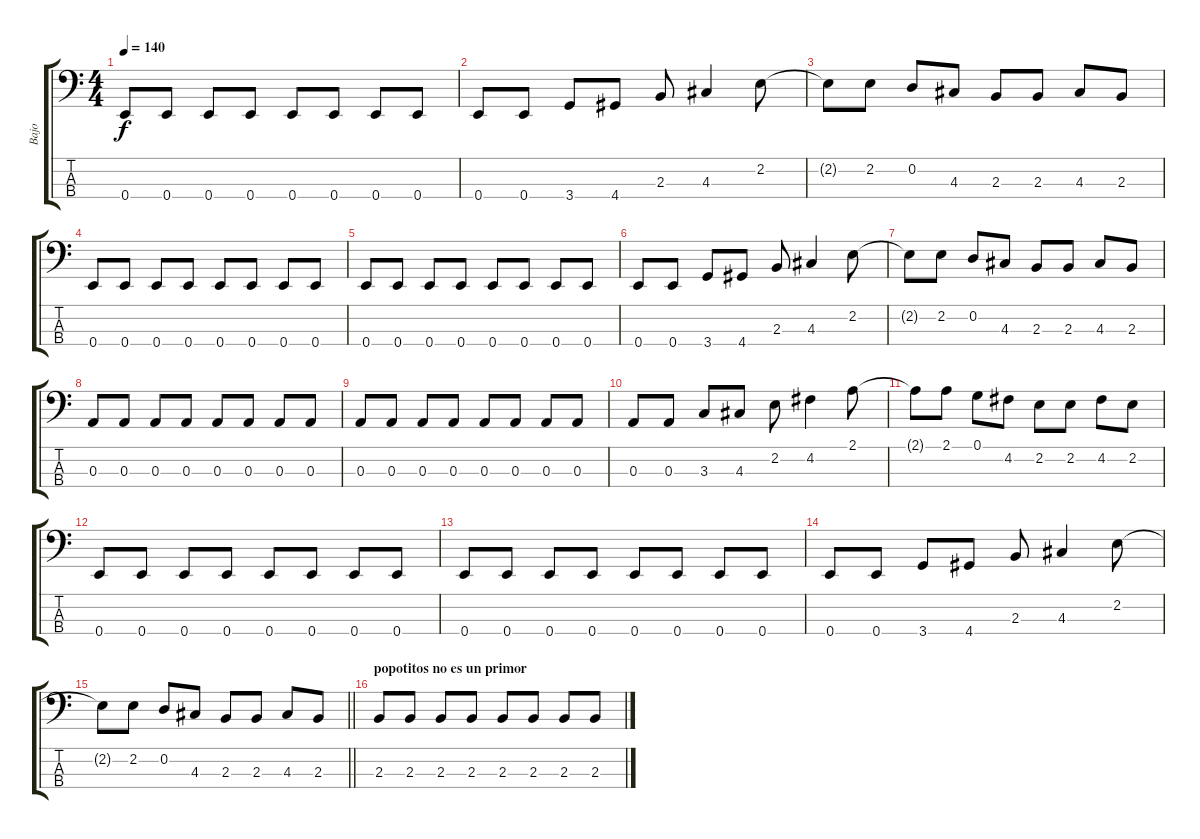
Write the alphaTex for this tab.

\track ("Bajo" "Bajo") {instrument electricbasspick}
\staff {score tabs}
\tuning (G2 D2 A1 E1) {hide}
\ts (4 4)
\tempo 140
\clef f4
\ks c
0.4.8{dy f} 0.4.8 0.4.8 0.4.8 0.4.8 0.4.8 0.4.8 0.4.8 |
0.4.8 0.4.8 3.4.8 4.4.8 2.3.8 4.3.4 2.2.8 |
2.2{t}.8 2.2.8 0.2.8 4.3.8 2.3.8 2.3.8 4.3.8 2.3.8 |
0.4.8 0.4.8 0.4.8 0.4.8 0.4.8 0.4.8 0.4.8 0.4.8 |
0.4.8 0.4.8 0.4.8 0.4.8 0.4.8 0.4.8 0.4.8 0.4.8 |
0.4.8 0.4.8 3.4.8 4.4.8 2.3.8 4.3.4 2.2.8 |
2.2{t}.8 2.2.8 0.2.8 4.3.8 2.3.8 2.3.8 4.3.8 2.3.8 |
0.3.8 0.3.8 0.3.8 0.3.8 0.3.8 0.3.8 0.3.8 0.3.8 |
0.3.8 0.3.8 0.3.8 0.3.8 0.3.8 0.3.8 0.3.8 0.3.8 |
0.3.8 0.3.8 3.3.8 4.3.8 2.2.8 4.2.4 2.1.8 |
2.1{t}.8 2.1.8 0.1.8 4.2.8 2.2.8 2.2.8 4.2.8 2.2.8 |
0.4.8 0.4.8 0.4.8 0.4.8 0.4.8 0.4.8 0.4.8 0.4.8 |
0.4.8 0.4.8 0.4.8 0.4.8 0.4.8 0.4.8 0.4.8 0.4.8 |
0.4.8 0.4.8 3.4.8 4.4.8 2.3.8 4.3.4 2.2.8 |
\barLineRight lightlight
2.2{t}.8 2.2.8 0.2.8 4.3.8 2.3.8 2.3.8 4.3.8 2.3.8 |
\section ("" "popotitos no es un primor")
2.3.8 2.3.8 2.3.8 2.3.8 2.3.8 2.3.8 2.3.8 2.3.8
